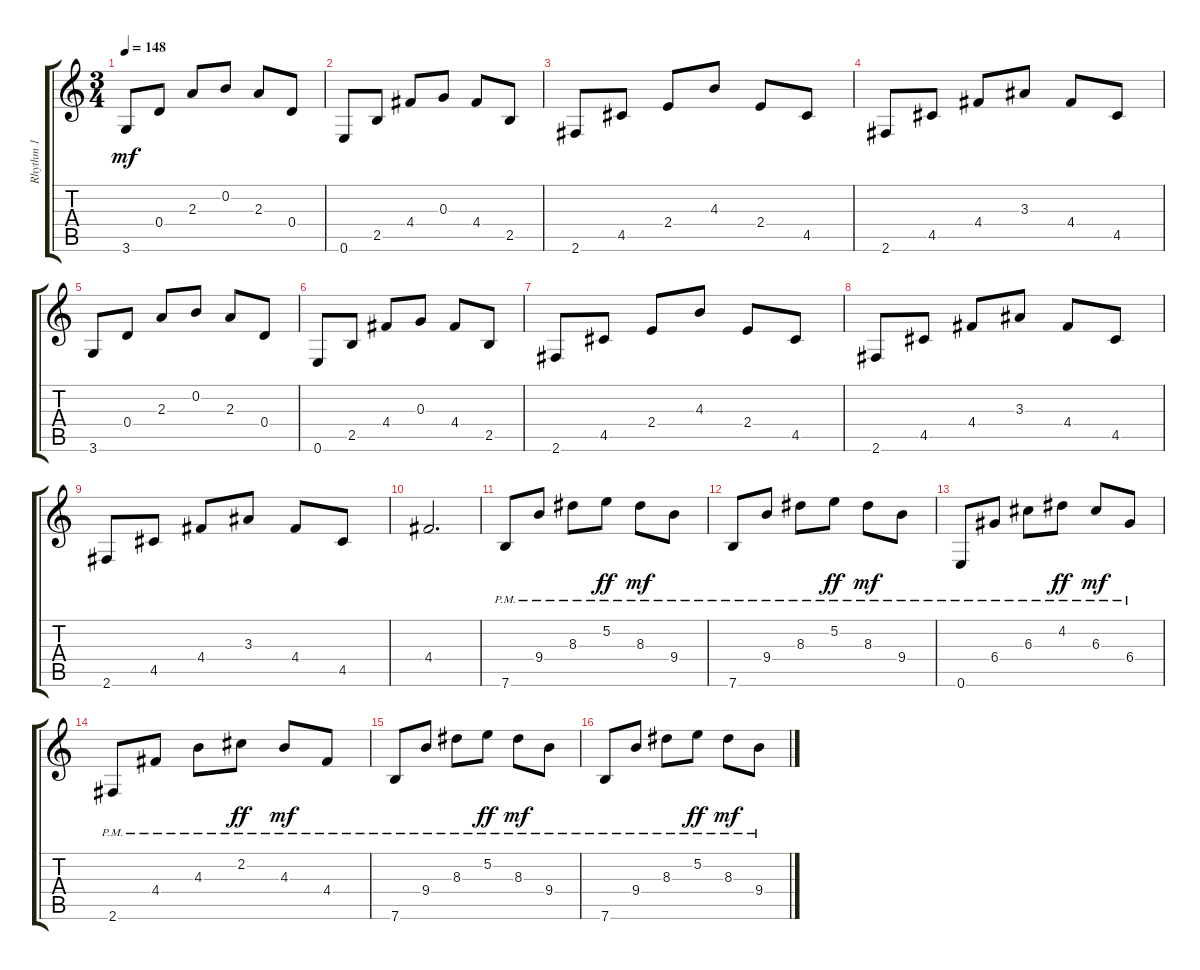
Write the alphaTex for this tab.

\track ("Rhythm 1" "Rhythm 1") {instrument acousticguitarnylon}
\staff {score tabs}
\tuning (E4 B3 G3 D3 A2 E2) {hide}
\ts (3 4)
\tempo 148
\clef g2
\ks c
3.6.8{dy mf} 0.4.8 2.3.8 0.2.8 2.3.8 0.4.8 |
0.6.8 2.5.8 4.4.8 0.3.8 4.4.8 2.5.8 |
2.6.8 4.5.8 2.4.8 4.3.8 2.4.8 4.5.8 |
2.6.8 4.5.8 4.4.8 3.3.8 4.4.8 4.5.8 |
3.6.8 0.4.8 2.3.8 0.2.8 2.3.8 0.4.8 |
0.6.8 2.5.8 4.4.8 0.3.8 4.4.8 2.5.8 |
2.6.8 4.5.8 2.4.8 4.3.8 2.4.8 4.5.8 |
2.6.8 4.5.8 4.4.8 3.3.8 4.4.8 4.5.8 |
2.6.8 4.5.8 4.4.8 3.3.8 4.4.8 4.5.8 |
4.4.2{d} |
7.6{pm}.8 9.4{pm}.8 8.3{pm}.8 5.2{pm}.8{dy ff} 8.3{pm}.8{dy mf} 9.4{pm}.8 |
7.6{pm}.8 9.4{pm}.8 8.3{pm}.8 5.2{pm}.8{dy ff} 8.3{pm}.8{dy mf} 9.4{pm}.8 |
0.6{pm}.8 6.4{pm}.8 6.3{pm}.8 4.2{pm}.8{dy ff} 6.3{pm}.8{dy mf} 6.4{pm}.8 |
2.6{pm}.8 4.4{pm}.8 4.3{pm}.8 2.2{pm}.8{dy ff} 4.3{pm}.8{dy mf} 4.4{pm}.8 |
7.6{pm}.8 9.4{pm}.8 8.3{pm}.8 5.2{pm}.8{dy ff} 8.3{pm}.8{dy mf} 9.4{pm}.8 |
7.6{pm}.8 9.4{pm}.8 8.3{pm}.8 5.2{pm}.8{dy ff} 8.3{pm}.8{dy mf} 9.4{pm}.8
